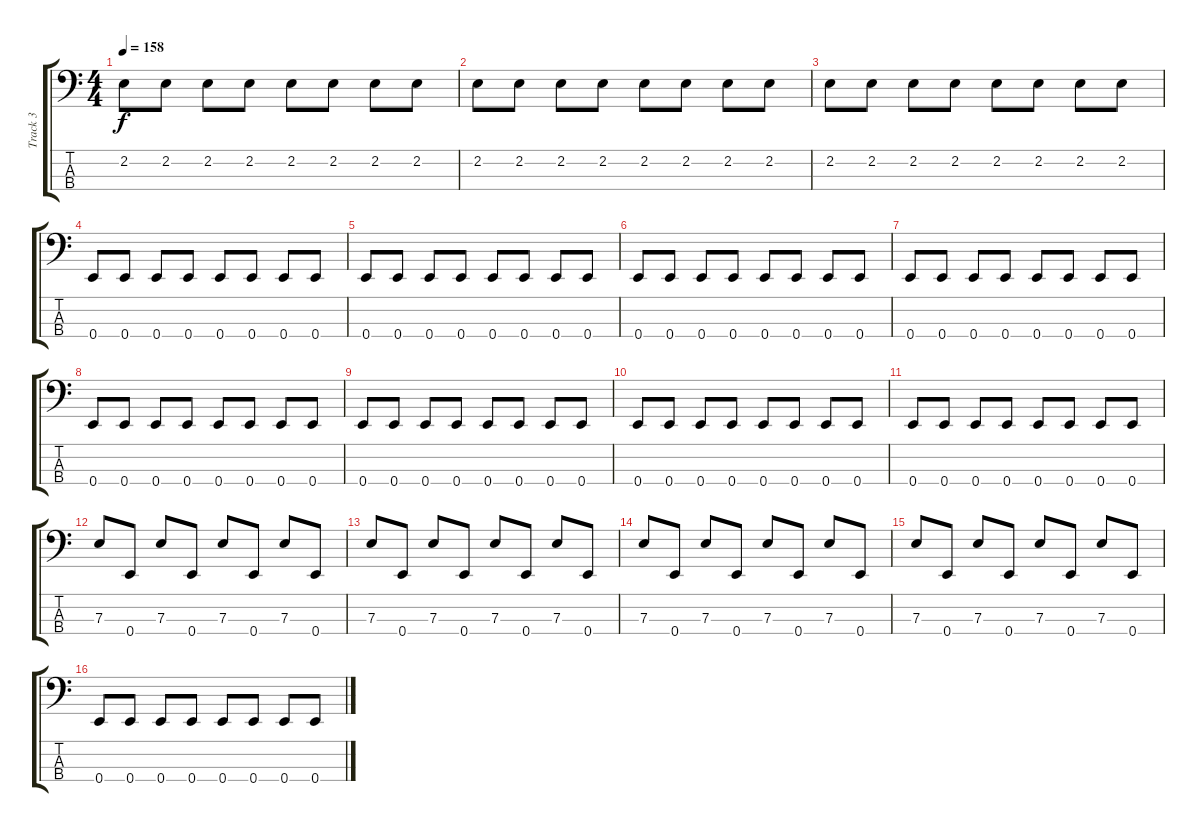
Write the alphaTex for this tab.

\track ("Track 3" "Track 3") {instrument electricbasspick bank 255}
\staff {score tabs}
\tuning (G2 D2 A1 E1) {hide}
\ts (4 4)
\tempo 158
\clef f4
\ks c
2.2.8{dy f} 2.2.8 2.2.8 2.2.8 2.2.8 2.2.8 2.2.8 2.2.8 |
2.2.8 2.2.8 2.2.8 2.2.8 2.2.8 2.2.8 2.2.8 2.2.8 |
2.2.8 2.2.8 2.2.8 2.2.8 2.2.8 2.2.8 2.2.8 2.2.8 |
0.4.8 0.4.8 0.4.8 0.4.8 0.4.8 0.4.8 0.4.8 0.4.8 |
0.4.8 0.4.8 0.4.8 0.4.8 0.4.8 0.4.8 0.4.8 0.4.8 |
0.4.8 0.4.8 0.4.8 0.4.8 0.4.8 0.4.8 0.4.8 0.4.8 |
0.4.8 0.4.8 0.4.8 0.4.8 0.4.8 0.4.8 0.4.8 0.4.8 |
0.4.8 0.4.8 0.4.8 0.4.8 0.4.8 0.4.8 0.4.8 0.4.8 |
0.4.8 0.4.8 0.4.8 0.4.8 0.4.8 0.4.8 0.4.8 0.4.8 |
0.4.8 0.4.8 0.4.8 0.4.8 0.4.8 0.4.8 0.4.8 0.4.8 |
0.4.8 0.4.8 0.4.8 0.4.8 0.4.8 0.4.8 0.4.8 0.4.8 |
7.3.8 0.4.8 7.3.8 0.4.8 7.3.8 0.4.8 7.3.8 0.4.8 |
7.3.8{volume 11} 0.4.8 7.3.8 0.4.8 7.3.8 0.4.8 7.3.8 0.4.8 |
7.3.8 0.4.8{volume 9} 7.3.8 0.4.8 7.3.8 0.4.8 7.3.8 0.4.8 |
7.3.8{volume 8} 0.4.8 7.3.8 0.4.8 7.3.8 0.4.8 7.3.8 0.4.8 |
0.4.8{volume 7} 0.4.8 0.4.8 0.4.8 0.4.8 0.4.8 0.4.8 0.4.8
